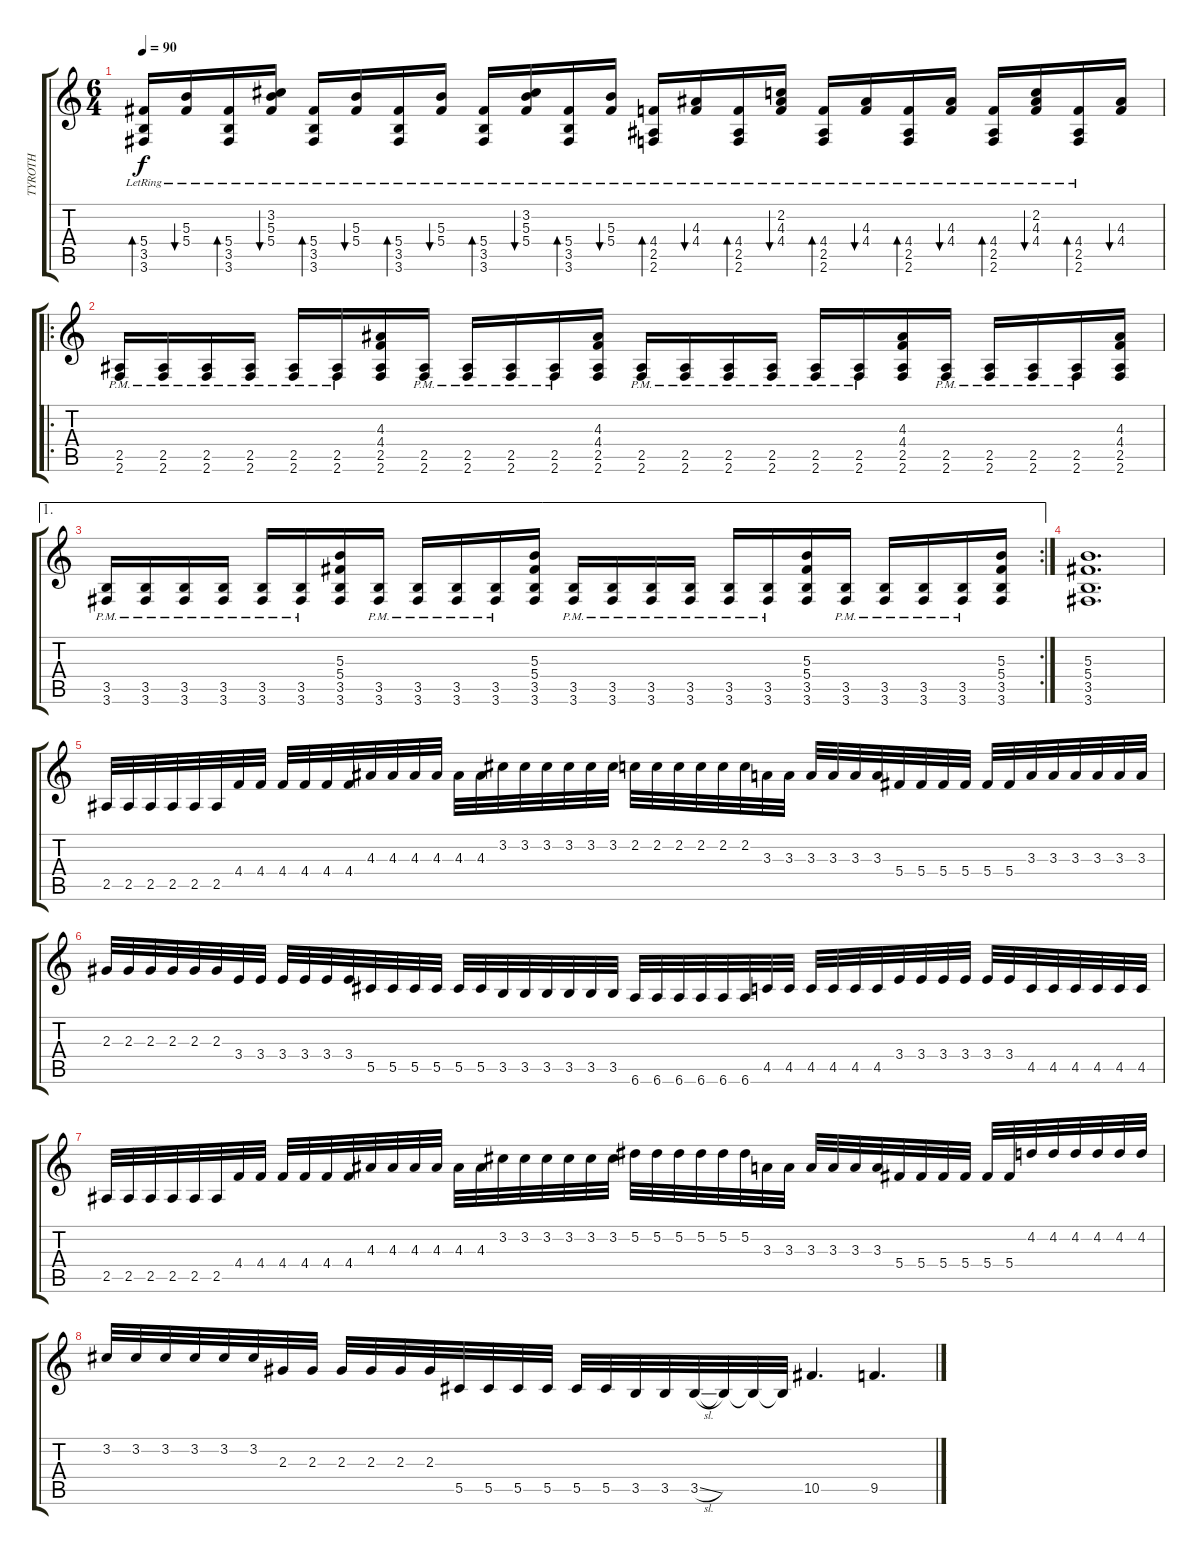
\track ("TYROTH" "TYROTH") {instrument acousticguitarnylon}
\staff {score tabs}
\tuning (Eb4 Bb3 Gb3 Db3 Ab2 Eb2) {hide}
\ts (6 4)
\tempo 90
\clef g2
\ks c
(5.4{lr} 3.5{lr} 3.6{lr}).16{bd 240 dy f} (5.3{lr} 5.4{lr}).16{bu 240} (5.4{lr} 3.5 3.6).16{bd 240} (3.2{lr} 5.3{lr} 5.4{lr}).16{bu 240} (5.4{lr} 3.5{lr} 3.6{lr}).16{bd 240} (5.3{lr} 5.4{lr}).16{bu 240} (5.4{lr} 3.5{lr} 3.6{lr}).16{bd 240} (5.3{lr} 5.4{lr}).16{bu 240} (5.4{lr} 3.5 3.6).16{bd 240} (3.2{lr} 5.3{lr} 5.4{lr}).16{bu 240} (5.4{lr} 3.5{lr} 3.6{lr}).16{bd 240} (5.3{lr} 5.4{lr}).16{bu 240} (4.4{lr} 2.5{lr} 2.6{lr}).16{bd 240} (4.3{lr} 4.4{lr}).16{bu 240} (4.4{lr} 2.5 2.6).16{bd 240} (2.2{lr} 4.3{lr} 4.4{lr}).16{bu 240} (4.4{lr} 2.5{lr} 2.6{lr}).16{bd 240} (4.3{lr} 4.4{lr}).16{bu 240} (4.4{lr} 2.5{lr} 2.6{lr}).16{bd 240} (4.3{lr} 4.4{lr}).16{bu 240} (4.4{lr} 2.5 2.6).16{bd 240} (2.2 4.3{lr} 4.4{lr}).16{bu 240} (4.4{lr} 2.5{lr} 2.6{lr}).16{bd 240} (4.3 4.4).16{bu 240} |
\ro
(2.5{pm} 2.6{pm}).16 (2.5{pm} 2.6{pm}).16 (2.5{pm} 2.6{pm}).16 (2.5{pm} 2.6{pm}).16 (2.5{pm} 2.6{pm}).16 (2.5{pm} 2.6{pm}).16 (4.3 4.4 2.5 2.6).16 (2.5{pm} 2.6{pm}).16 (2.5{pm} 2.6{pm}).16 (2.5{pm} 2.6{pm}).16 (2.5{pm} 2.6{pm}).16 (4.3 4.4 2.5 2.6).16 (2.5{pm} 2.6{pm}).16 (2.5{pm} 2.6{pm}).16 (2.5{pm} 2.6{pm}).16 (2.5{pm} 2.6{pm}).16 (2.5{pm} 2.6{pm}).16 (2.5{pm} 2.6{pm}).16 (4.3 4.4 2.5 2.6).16 (2.5{pm} 2.6{pm}).16 (2.5{pm} 2.6{pm}).16 (2.5{pm} 2.6{pm}).16 (2.5{pm} 2.6{pm}).16 (4.3 4.4 2.5 2.6).16 |
\ae 1
\rc 2
(3.5{pm} 3.6{pm}).16 (3.5{pm} 3.6{pm}).16 (3.5{pm} 3.6{pm}).16 (3.5{pm} 3.6{pm}).16 (3.5{pm} 3.6{pm}).16 (3.5{pm} 3.6{pm}).16 (5.3 5.4 3.5 3.6).16 (3.5{pm} 3.6{pm}).16 (3.5{pm} 3.6{pm}).16 (3.5{pm} 3.6{pm}).16 (3.5{pm} 3.6{pm}).16 (5.3 5.4 3.5 3.6).16 (3.5{pm} 3.6{pm}).16 (3.5{pm} 3.6{pm}).16 (3.5{pm} 3.6{pm}).16 (3.5{pm} 3.6{pm}).16 (3.5{pm} 3.6{pm}).16 (3.5{pm} 3.6{pm}).16 (5.3 5.4 3.5 3.6).16 (3.5{pm} 3.6{pm}).16 (3.5{pm} 3.6{pm}).16 (3.5{pm} 3.6{pm}).16 (3.5{pm} 3.6{pm}).16 (5.3 5.4 3.5 3.6).16 |
(5.3 5.4 3.5 3.6).1{d} |
2.5.32 2.5.32 2.5.32 2.5.32 2.5.32 2.5.32 4.4.32 4.4.32 4.4.32 4.4.32 4.4.32 4.4.32 4.3.32 4.3.32 4.3.32 4.3.32 4.3.32 4.3.32 3.2.32 3.2.32 3.2.32 3.2.32 3.2.32 3.2.32 2.2.32 2.2.32 2.2.32 2.2.32 2.2.32 2.2.32 3.3.32 3.3.32 3.3.32 3.3.32 3.3.32 3.3.32 5.4.32 5.4.32 5.4.32 5.4.32 5.4.32 5.4.32 3.3.32 3.3.32 3.3.32 3.3.32 3.3.32 3.3.32 |
2.3.32 2.3.32 2.3.32 2.3.32 2.3.32 2.3.32 3.4.32 3.4.32 3.4.32 3.4.32 3.4.32 3.4.32 5.5.32 5.5.32 5.5.32 5.5.32 5.5.32 5.5.32 3.5.32 3.5.32 3.5.32 3.5.32 3.5.32 3.5.32 6.6.32 6.6.32 6.6.32 6.6.32 6.6.32 6.6.32 4.5.32 4.5.32 4.5.32 4.5.32 4.5.32 4.5.32 3.4.32 3.4.32 3.4.32 3.4.32 3.4.32 3.4.32 4.5.32 4.5.32 4.5.32 4.5.32 4.5.32 4.5.32 |
2.5.32 2.5.32 2.5.32 2.5.32 2.5.32 2.5.32 4.4.32 4.4.32 4.4.32 4.4.32 4.4.32 4.4.32 4.3.32 4.3.32 4.3.32 4.3.32 4.3.32 4.3.32 3.2.32 3.2.32 3.2.32 3.2.32 3.2.32 3.2.32 5.2.32 5.2.32 5.2.32 5.2.32 5.2.32 5.2.32 3.3.32 3.3.32 3.3.32 3.3.32 3.3.32 3.3.32 5.4.32 5.4.32 5.4.32 5.4.32 5.4.32 5.4.32 4.2.32 4.2.32 4.2.32 4.2.32 4.2.32 4.2.32 |
3.2.32 3.2.32 3.2.32 3.2.32 3.2.32 3.2.32 2.3.32 2.3.32 2.3.32 2.3.32 2.3.32 2.3.32 5.5.32 5.5.32 5.5.32 5.5.32 5.5.32 5.5.32 3.5.32 3.5.32 3.5{sl}.32 3.5{t}.32 3.5{t}.32 3.5{t}.32 10.5.4{d} 9.5.4{d}
